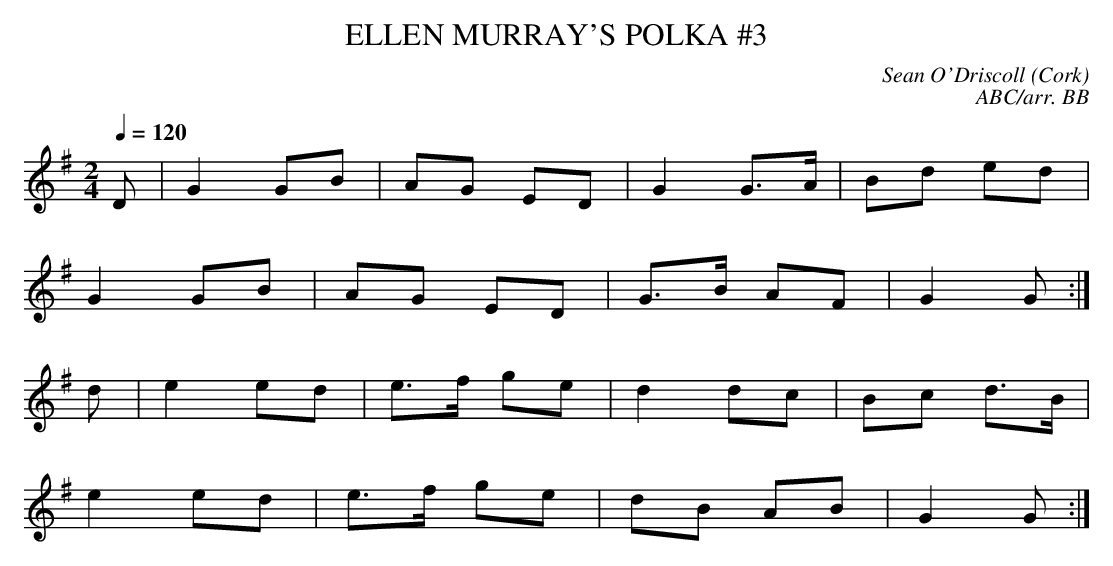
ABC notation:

X:1
T:ELLEN MURRAY'S POLKA #3
C:Sean O'Driscoll (Cork)
C:ABC/arr. BB
Q:1/4=120
L:1/8
M:2/4
K:G
D|G2 GB|AG ED|G2 G>A|Bd ed|
G2 GB|AG ED|G>B AF|G2 G :|
d|e2 ed|e>f ge|d2 dc|Bc d>B|
e2 ed|e>f ge|dB AB|G2 G :|
